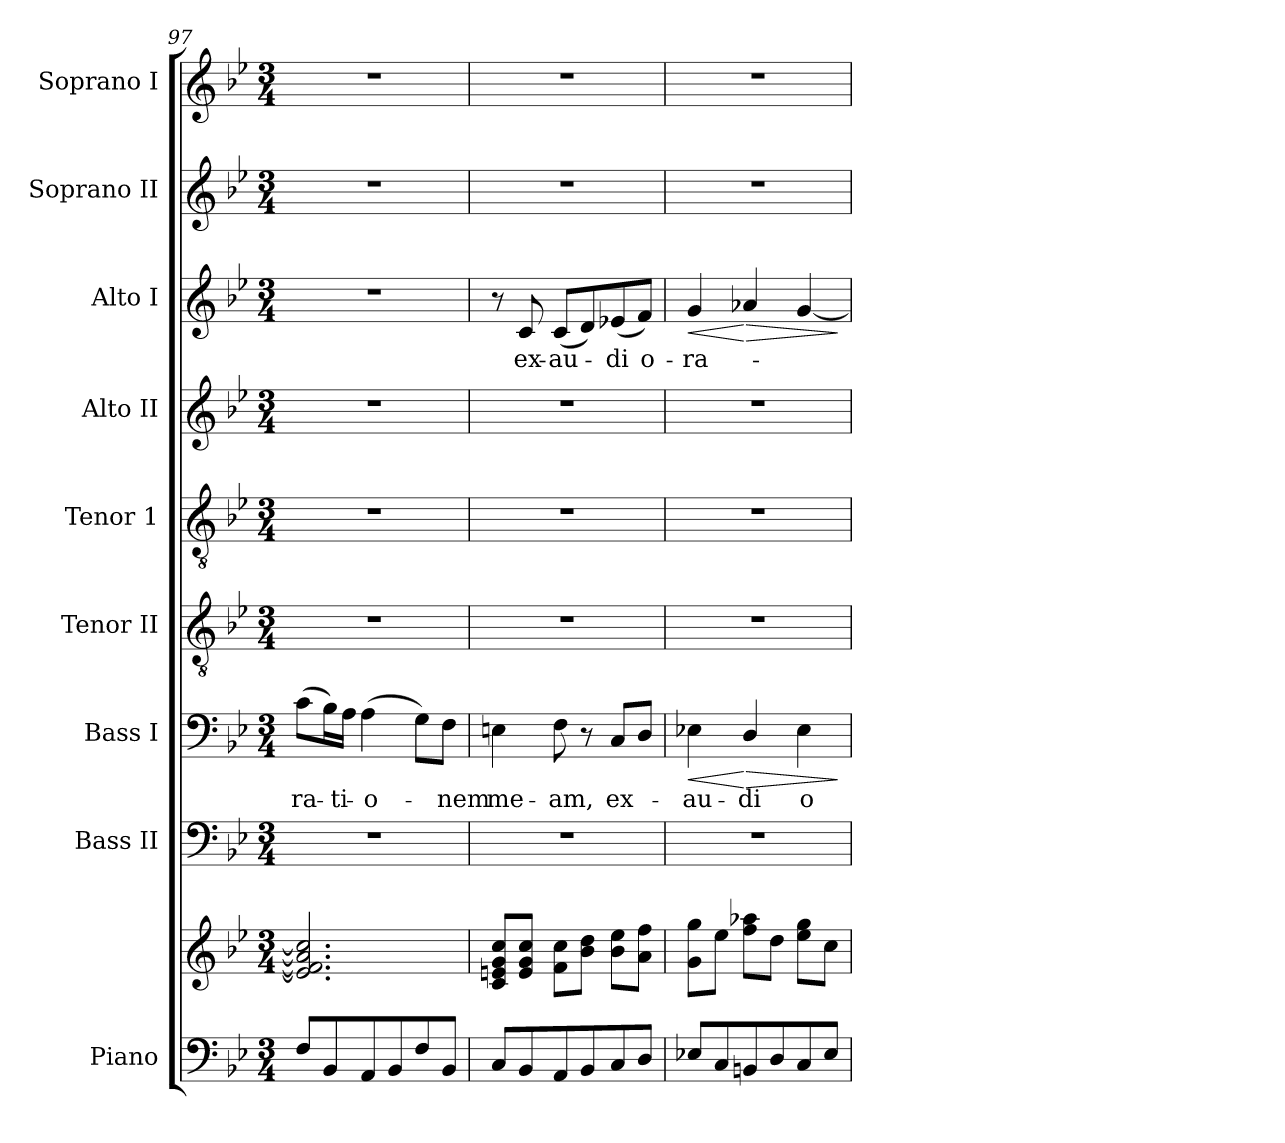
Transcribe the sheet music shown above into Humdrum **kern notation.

**kern	**kern	**kern	**kern	**text	**dynam	**kern	**kern	**kern	**kern	**text	**dynam	**kern	**kern
*part9	*part9	*part8	*part7	*part7	*part7	*part6	*part5	*part4	*part3	*part3	*part3	*part2	*part1
*staff10	*staff9	*staff8	*staff7	*staff7	*staff7	*staff6	*staff5	*staff4	*staff3	*staff3	*staff3	*staff2	*staff1
*I"Piano	*	*I"Bass II	*I"Bass I	*	*	*I"Tenor II	*I"Tenor 1	*I"Alto II	*I"Alto I	*	*	*I"Soprano II	*I"Soprano I
*I'Pno.	*	*I'B	*I'B	*	*	*I'T.	*I'T.	*I'A	*I'A	*	*	*I'S	*I'S
*clefF4	*clefG2	*clefF4	*clefF4	*	*	*clefGv2	*clefGv2	*clefG2	*clefG2	*	*	*clefG2	*clefG2
*	*	*	*	*	*	*ITrd7c12	*ITrd7c12	*	*	*	*	*	*
*k[b-e-]	*k[b-e-]	*k[b-e-]	*k[b-e-]	*	*	*k[b-e-]	*k[b-e-]	*k[b-e-]	*k[b-e-]	*	*	*k[b-e-]	*k[b-e-]
*g:	*g:	*g:	*g:	*	*	*g:	*g:	*g:	*g:	*	*	*g:	*g:
*M3/4	*M3/4	*M3/4	*M3/4	*	*	*M3/4	*M3/4	*M3/4	*M3/4	*	*	*M3/4	*M3/4
=97	=97	=97	=97	=97	=97	=97	=97	=97	=97	=97	=97	=97	=97
!	!	!LO:N:vis=1	!	!	!	!	!	!	!	!	!	!	!
!	!	!	!	!LO:LY:b:color=#000000	!	!LO:N:vis=1	!LO:N:vis=1	!LO:N:vis=1	!LO:N:vis=1	!	!	!LO:N:vis=1	!LO:N:vis=1
8Fi/L	2.e-i/] 2.fi] 2.ai] 2.cci]	2.r	(8ci\L	-ra-	.	2.r	2.r	2.r	2.r	.	.	2.r	2.r
8BB-i/	.	.	16B-i\L)	.	.	.	.	.	.	.	.	.	.
!	!	!	!	!LO:LY:b:color=#000000	!	!	!	!	!	!	!	!	!
.	.	.	16Ai\JJ	-ti-	.	.	.	.	.	.	.	.	.
!	!	!	!	!LO:LY:b:color=#000000	!	!	!	!	!	!	!	!	!
8AAi/	.	.	(4Ai\	-o-	.	.	.	.	.	.	.	.	.
8BB-i/	.	.	.	.	.	.	.	.	.	.	.	.	.
8Fi/	.	.	8Gi\L)	.	.	.	.	.	.	.	.	.	.
!	!	!	!	!LO:LY:b:color=#000000	!	!	!	!	!	!	!	!	!
8BB-i/J	.	.	8Fi\J	-nem	.	.	.	.	.	.	.	.	.
=98	=98	=98	=98	=98	=98	=98	=98	=98	=98	=98	=98	=98	=98
!	!	!LO:N:vis=1	!	!	!	!	!	!	!	!	!	!	!
!	!	!	!	!LO:LY:b:color=#000000	!	!LO:N:vis=1	!LO:N:vis=1	!LO:N:vis=1	!	!	!	!LO:N:vis=1	!LO:N:vis=1
8Ci/L	8ci/ 8eni 8gi 8cciL	2.r	4Eni\	me-	.	2.r	2.r	2.r	8r	.	.	2.r	2.r
!	!	!	!	!	!	!	!	!	!	!LO:LY:b:color=#000000	!	!	!
8BB-i/	8ei/ 8gi 8cciJ	.	.	.	.	.	.	.	8ci/	ex-	.	.	.
!	!	!	!	!LO:LY:b:color=#000000	!	!	!	!	!	!	!	!	!
!	!	!	!	!	!	!	!	!	!	!LO:LY:b:color=#000000	!	!	!
8AAi/	8fi\ 8cciL	.	8Fi\	-am,	.	.	.	.	(8ci/L	-au-	.	.	.
8BB-i/	8b-i\ 8ddiJ	.	8r	.	.	.	.	.	8di/)	.	.	.	.
!	!	!	!	!LO:LY:b:color=#000000	!	!	!	!	!	!	!	!	!
!	!	!	!	!	!	!	!	!	!	!LO:LY:b:color=#000000	!	!	!
8Ci/	8b-i\ 8ee-iL	.	8Ci/L	ex-	.	.	.	.	(8e-Xi/	-di	.	.	.
!	!	!	!	!	!	!	!	!	!	!LO:LY:b:color=#000000	!	!	!
8Di/J	8ai\ 8ffiJ	.	8Di/J	.	.	.	.	.	8fi/J)	o-	.	.	.
=99	=99	=99	=99	=99	=99	=99	=99	=99	=99	=99	=99	=99	=99
!	!	!LO:N:vis=1	!	!	!	!	!	!	!	!	!	!	!
!	!	!	!	!LO:LY:b:color=#000000	!LO:HP:b	!LO:N:vis=1	!LO:N:vis=1	!LO:N:vis=1	!	!	!	!	!
!	!	!	!	!	!	!	!	!	!	!LO:LY:b:color=#000000	!LO:HP:b	!LO:N:vis=1	!LO:N:vis=1
8E-Xi/L	8gi\ 8ggiL	2.r	4E-Xi\	-au-	<	2.r	2.r	2.r	4gi/	-ra-	<	2.r	2.r
8Ci/	8ee-i\J	.	.	.	.	.	.	.	.	.	.	.	.
!	!	!	!	!LO:LY:b:color=#000000	!LO:HP:n=1:b	!	!	!	!	!	!LO:HP:n=1:b	!	!
8BBni/	8ffi\ 8aa-XiL	.	4Di/	-di	[ >	.	.	.	4a-Xi/	.	[ >	.	.
8Di/	8ddi\J	.	.	.	.	.	.	.	.	.	.	.	.
!	!	!	!	!LO:LY:b:color=#000000	!	!	!	!	!	!	!	!	!
8Ci/	8ee-i\ 8ggiL	.	4E-i\	o-	.	.	.	.	[4gi/	.	.	.	.
8E-i/J	8cci\J	.	.	.	.	.	.	.	.	.	.	.	.
.	.	.	.	.	]	.	.	.	.	.	]	.	.
=	=	=	=	=	=	=	=	=	=	=	=	=	=
*-	*-	*-	*-	*-	*-	*-	*-	*-	*-	*-	*-	*-	*-
